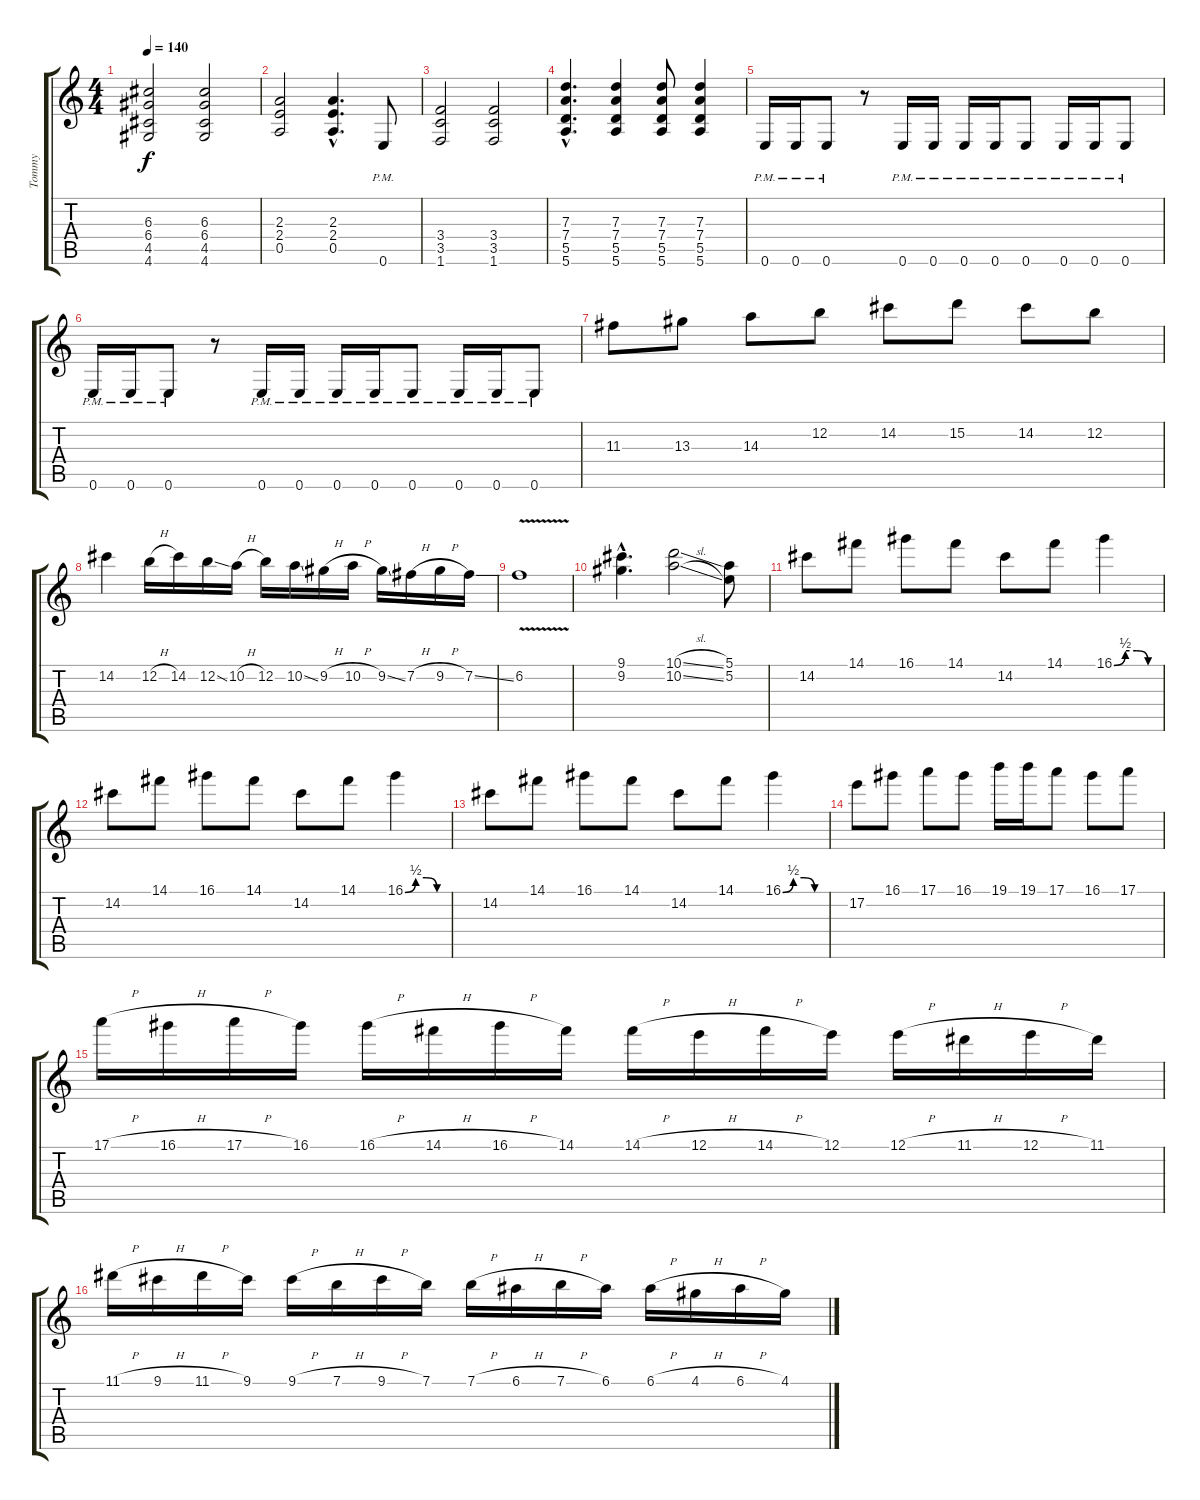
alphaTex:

\track ("Tommy" "Tommy") {instrument distortionguitar}
\staff {score tabs}
\tuning (E4 B3 G3 D3 A2 E2) {hide}
\ts (4 4)
\tempo 140
\clef g2
\ks c
(6.3 6.4 4.5 4.6).2{dy f} (6.3 6.4 4.5 4.6).2 |
(2.3 2.4 0.5).2 (2.3{hac} 2.4{hac} 0.5{hac}).4{d} 0.6{pm}.8 |
(3.4 3.5 1.6).2 (3.4 3.5 1.6).2 |
(7.3{hac} 7.4{hac} 5.5{hac} 5.6{hac}).4{d} (7.3 7.4 5.5 5.6).4 (7.3 7.4 5.5 5.6).8 (7.3 7.4 5.5 5.6).4 |
0.6{pm}.16 0.6{pm}.16 0.6{pm}.8 r.8 0.6{pm}.16 0.6{pm}.16 0.6{pm}.16 0.6{pm}.16 0.6{pm}.8 0.6{pm}.16 0.6{pm}.16 0.6{pm}.8 |
0.6{pm}.16 0.6{pm}.16 0.6{pm}.8 r.8 0.6{pm}.16 0.6{pm}.16 0.6{pm}.16 0.6{pm}.16 0.6{pm}.8 0.6{pm}.16 0.6{pm}.16 0.6{pm}.8 |
11.3.8 13.3.8 14.3.8 12.2.8 14.2.8 15.2.8 14.2.8 12.2.8 |
14.2.4 12.2{h}.16 14.2.16 12.2{ss}.16 10.2{h}.16 12.2.16 10.2{ss}.16 9.2{h}.16 10.2{h}.16 9.2{ss}.16 7.2{h}.16 9.2{h}.16 7.2{ss}.16 |
6.2{v}.1 |
(9.1{hac} 9.2{hac}).4{d} (10.1{sl} 10.2{sl}).2 (5.1 5.2).8 |
14.2.8 14.1.8 16.1.8 14.1.8 14.2.8 14.1.8 16.1{be (custom 0 0 15 2 30 2 45 0 60 0)}.4 |
14.2.8 14.1.8 16.1.8 14.1.8 14.2.8 14.1.8 16.1{be (custom 0 0 15 2 30 2 45 0 60 0)}.4 |
14.2.8 14.1.8 16.1.8 14.1.8 14.2.8 14.1.8 16.1{be (custom 0 0 15 2 30 2 45 0 60 0)}.4 |
17.2.8 16.1.8 17.1.8 16.1.8 19.1.16 19.1.16 17.1.8 16.1.8 17.1.8 |
17.1{h}.16 16.1{h}.16 17.1{h}.16 16.1.16 16.1{h}.16 14.1{h}.16 16.1{h}.16 14.1.16 14.1{h}.16 12.1{h}.16 14.1{h}.16 12.1.16 12.1{h}.16 11.1{h}.16 12.1{h}.16 11.1.16 |
11.1{h}.16 9.1{h}.16 11.1{h}.16 9.1.16 9.1{h}.16 7.1{h}.16 9.1{h}.16 7.1.16 7.1{h}.16 6.1{h}.16 7.1{h}.16 6.1.16 6.1{h}.16 4.1{h}.16 6.1{h}.16 4.1.16
